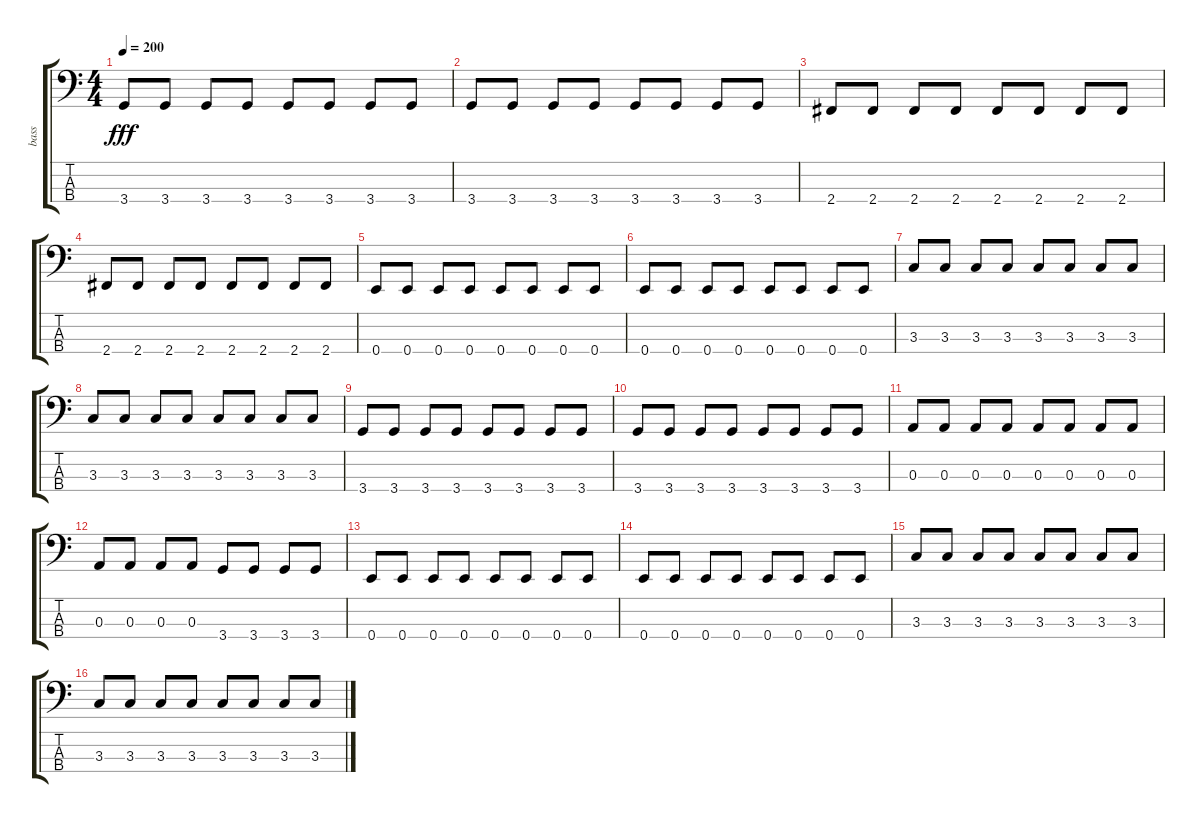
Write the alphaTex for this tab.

\track ("bass" "bass") {instrument electricbassfinger}
\staff {score tabs}
\tuning (G2 D2 A1 E1) {hide}
\ts (4 4)
\tempo 200
\clef f4
\ks c
3.4.8{dy fff} 3.4.8 3.4.8 3.4.8 3.4.8 3.4.8 3.4.8 3.4.8 |
3.4.8 3.4.8 3.4.8 3.4.8 3.4.8 3.4.8 3.4.8 3.4.8 |
2.4.8 2.4.8 2.4.8 2.4.8 2.4.8 2.4.8 2.4.8 2.4.8 |
2.4.8 2.4.8 2.4.8 2.4.8 2.4.8 2.4.8 2.4.8 2.4.8 |
0.4.8 0.4.8 0.4.8 0.4.8 0.4.8 0.4.8 0.4.8 0.4.8 |
0.4.8 0.4.8 0.4.8 0.4.8 0.4.8 0.4.8 0.4.8 0.4.8 |
3.3.8 3.3.8 3.3.8 3.3.8 3.3.8 3.3.8 3.3.8 3.3.8 |
3.3.8 3.3.8 3.3.8 3.3.8 3.3.8 3.3.8 3.3.8 3.3.8 |
3.4.8 3.4.8 3.4.8 3.4.8 3.4.8 3.4.8 3.4.8 3.4.8 |
3.4.8 3.4.8 3.4.8 3.4.8 3.4.8 3.4.8 3.4.8 3.4.8 |
0.3.8 0.3.8 0.3.8 0.3.8 0.3.8 0.3.8 0.3.8 0.3.8 |
0.3.8 0.3.8 0.3.8 0.3.8 3.4.8 3.4.8 3.4.8 3.4.8 |
0.4.8 0.4.8 0.4.8 0.4.8 0.4.8 0.4.8 0.4.8 0.4.8 |
0.4.8 0.4.8 0.4.8 0.4.8 0.4.8 0.4.8 0.4.8 0.4.8 |
3.3.8 3.3.8 3.3.8 3.3.8 3.3.8 3.3.8 3.3.8 3.3.8 |
3.3.8 3.3.8 3.3.8 3.3.8 3.3.8 3.3.8 3.3.8 3.3.8
